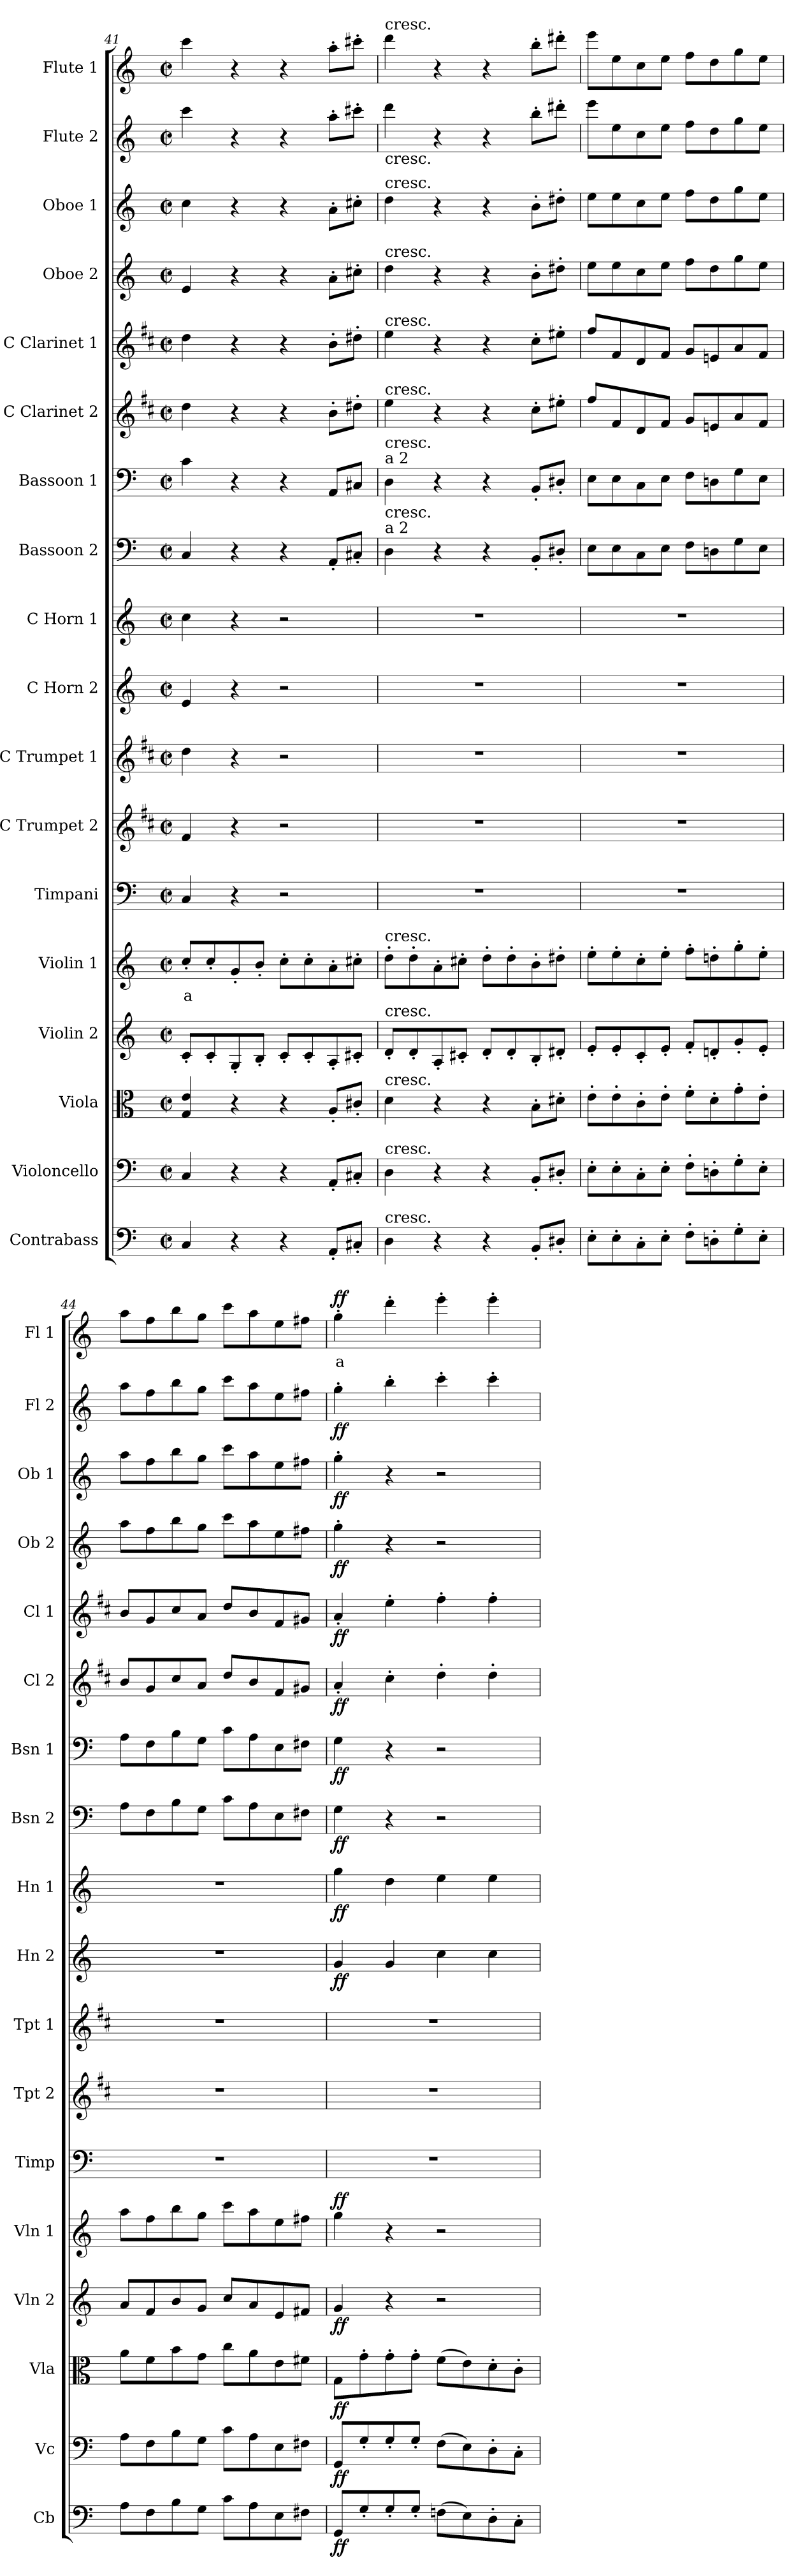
**kern	**dynam	**kern	**dynam	**kern	**dynam	**kern	**dynam	**kern	**text	**dynam	**kern	**kern	**kern	**kern	**dynam	**kern	**dynam	**kern	**dynam	**kern	**dynam	**kern	**dynam	**kern	**dynam	**kern	**dynam	**kern	**dynam	**kern	**dynam	**kern	**text	**dynam
*part18	*part18	*part17	*part17	*part16	*part16	*part15	*part15	*part14	*part14	*part14	*part13	*part12	*part11	*part10	*part10	*part9	*part9	*part8	*part8	*part7	*part7	*part6	*part6	*part5	*part5	*part4	*part4	*part3	*part3	*part2	*part2	*part1	*part1	*part1
*staff18	*staff18	*staff17	*staff17	*staff16	*staff16	*staff15	*staff15	*staff14	*staff14	*staff14	*staff13	*staff12	*staff11	*staff10	*staff10	*staff9	*staff9	*staff8	*staff8	*staff7	*staff7	*staff6	*staff6	*staff5	*staff5	*staff4	*staff4	*staff3	*staff3	*staff2	*staff2	*staff1	*staff1	*staff1
*I"Contrabass	*	*I"Violoncello	*	*I"Viola	*	*I"Violin 2	*	*I"Violin 1	*	*	*I"Timpani	*I"C Trumpet 2	*I"C Trumpet 1	*I"C Horn 2	*	*I"C Horn 1	*	*I"Bassoon 2	*	*I"Bassoon 1	*	*I"C Clarinet 2	*	*I"C Clarinet 1	*	*I"Oboe 2	*	*I"Oboe 1	*	*I"Flute 2	*	*I"Flute 1	*	*
*I'Cb	*	*I'Vc	*	*I'Vla	*	*I'Vln 2	*	*I'Vln 1	*	*	*I'Timp	*I'Tpt 2	*I'Tpt 1	*I'Hn 2	*	*I'Hn 1	*	*I'Bsn 2	*	*I'Bsn 1	*	*I'Cl 2	*	*I'Cl 1	*	*I'Ob 2	*	*I'Ob 1	*	*I'Fl 2	*	*I'Fl 1	*	*
*clefF4	*	*clefF4	*	*clefC3	*	*clefG2	*	*clefG2	*	*	*clefF4	*clefG2	*clefG2	*clefG2	*	*clefG2	*	*clefF4	*	*clefF4	*	*clefG2	*	*clefG2	*	*clefG2	*	*clefG2	*	*clefG2	*	*clefG2	*	*
*ITrd7c12	*	*	*	*	*	*	*	*	*	*	*	*ITrd1c2	*ITrd1c2	*ITrd7c12	*	*ITrd7c12	*	*	*	*	*	*ITrd1c2	*	*ITrd1c2	*	*	*	*	*	*	*	*	*	*
*k[]	*	*k[]	*	*k[]	*	*k[]	*	*k[]	*	*	*k[]	*k[]	*k[]	*k[]	*	*k[]	*	*k[]	*	*k[]	*	*k[]	*	*k[]	*	*k[]	*	*k[]	*	*k[]	*	*k[]	*	*
*M2/2	*	*M2/2	*	*M2/2	*	*M2/2	*	*M2/2	*	*	*M2/2	*M2/2	*M2/2	*M2/2	*	*M2/2	*	*M2/2	*	*M2/2	*	*M2/2	*	*M2/2	*	*M2/2	*	*M2/2	*	*M2/2	*	*M2/2	*	*
*met(c|)	*	*met(c|)	*	*met(c|)	*	*met(c|)	*	*met(c|)	*	*	*met(c|)	*met(c|)	*met(c|)	*met(c|)	*	*met(c|)	*	*met(c|)	*	*met(c|)	*	*met(c|)	*	*met(c|)	*	*met(c|)	*	*met(c|)	*	*met(c|)	*	*met(c|)	*	*
=41	=41	=41	=41	=41	=41	=41	=41	=41	=41	=41	=41	=41	=41	=41	=41	=41	=41	=41	=41	=41	=41	=41	=41	=41	=41	=41	=41	=41	=41	=41	=41	=41	=41	=41
!	!	!	!	!	!	!	!	!	!LO:LY:b:color=#FF0000	!	!	!	!	!	!	!	!	!	!	!	!	!	!	!	!	!	!	!	!	!	!	!	!	!
4CC/	.	4C/	.	4G/ 4e/	.	8c'/L	.	8cc'/L	a	.	4C/	4e/	4cc\	4E/	.	4c\	.	4C/	.	4c\	.	4cc\	.	4cc\	.	4e/	.	4cc\	.	4ccc\	.	4ccc\	.	.
.	.	.	.	.	.	8c'/	.	8cc'/	.	.	.	.	.	.	.	.	.	.	.	.	.	.	.	.	.	.	.	.	.	.	.	.	.	.
4r	.	4r	.	4r	.	8G'/	.	8g'/	.	.	4r	4r	4r	4r	.	4r	.	4r	.	4r	.	4r	.	4r	.	4r	.	4r	.	4r	.	4r	.	.
.	.	.	.	.	.	8B'/J	.	8b'/J	.	.	.	.	.	.	.	.	.	.	.	.	.	.	.	.	.	.	.	.	.	.	.	.	.	.
4r	.	4r	.	4r	.	8c'/L	.	8cc'\L	.	.	2r	2r	2r	2r	.	2r	.	4r	.	4r	.	4r	.	4r	.	4r	.	4r	.	4r	.	4r	.	.
.	.	.	.	.	.	8c'/	.	8cc'\	.	.	.	.	.	.	.	.	.	.	.	.	.	.	.	.	.	.	.	.	.	.	.	.	.	.
8AAA'/L	.	8AA'/L	.	8A'/L	.	8A'/	.	8a'\	.	.	.	.	.	.	.	.	.	8AA'/L	.	8AA/L	.	8a'\L	.	8a'\L	.	8a'\L	.	8a'\L	.	8aa'\L	.	8aa'\L	.	.
8CC#X'/J	.	8C#X'/J	.	8c#X'/J	.	8c#X'/J	.	8cc#X'\J	.	.	.	.	.	.	.	.	.	8C#X'/J	.	8C#X/J	.	8cc#X'\J	.	8cc#X'\J	.	8cc#X'\J	.	8cc#X'\J	.	8ccc#X'\J	.	8ccc#X'\J	.	.
=42	=42	=42	=42	=42	=42	=42	=42	=42	=42	=42	=42	=42	=42	=42	=42	=42	=42	=42	=42	=42	=42	=42	=42	=42	=42	=42	=42	=42	=42	=42	=42	=42	=42	=42
!	!	!	!	!	!	!	!	!	!	!	!	!	!	!	!	!	!	!	!	!	!	!	!	!	!	!	!	!	!	!	!	!LO:TX:a:t=cresc.	!	!
!	!	!	!	!	!	!	!	!	!	!	!	!	!	!	!	!	!	!	!	!	!	!	!	!	!	!	!	!	!	!LO:TX:b:t=cresc.	!	!	!	!
!	!	!	!	!	!	!	!	!	!	!	!	!	!	!	!	!	!	!	!	!	!	!	!	!	!	!	!	!LO:TX:a:t=cresc.	!	!	!	!	!	!
!	!	!	!	!	!	!	!	!	!	!	!	!	!	!	!	!	!	!	!	!	!	!	!	!	!	!LO:TX:a:t=cresc.	!	!	!	!	!	!	!	!
!	!	!	!	!	!	!	!	!	!	!	!	!	!	!	!	!	!	!	!	!	!	!	!	!LO:TX:a:t=cresc.	!	!	!	!	!	!	!	!	!	!
!	!	!	!	!	!	!	!	!	!	!	!	!	!	!	!	!	!	!	!	!	!	!LO:TX:a:t=cresc.	!	!	!	!	!	!	!	!	!	!	!	!
!	!	!	!	!	!	!	!	!	!	!	!	!	!	!	!	!	!	!	!	!LO:TX:a:t=a 2	!	!	!	!	!	!	!	!	!	!	!	!	!	!
!	!	!	!	!	!	!	!	!	!	!	!	!	!	!	!	!	!	!	!	!LO:TX:a:t=cresc.	!	!	!	!	!	!	!	!	!	!	!	!	!	!
!	!	!	!	!	!	!	!	!	!	!	!	!	!	!	!	!	!	!LO:TX:a:t=a 2	!	!	!	!	!	!	!	!	!	!	!	!	!	!	!	!
!	!	!	!	!	!	!	!	!	!	!	!	!	!	!	!	!	!	!LO:TX:a:t=cresc.	!	!	!	!	!	!	!	!	!	!	!	!	!	!	!	!
!	!	!	!	!	!	!	!	!LO:TX:a:t=cresc.	!	!	!	!	!	!	!	!	!	!	!	!	!	!	!	!	!	!	!	!	!	!	!	!	!	!
!	!	!	!	!	!	!LO:TX:a:t=cresc.	!	!	!	!	!	!	!	!	!	!	!	!	!	!	!	!	!	!	!	!	!	!	!	!	!	!	!	!
!	!	!	!	!LO:TX:a:t=cresc.	!	!	!	!	!	!	!	!	!	!	!	!	!	!	!	!	!	!	!	!	!	!	!	!	!	!	!	!	!	!
!	!	!LO:TX:a:t=cresc.	!	!	!	!	!	!	!	!	!	!	!	!	!	!	!	!	!	!	!	!	!	!	!	!	!	!	!	!	!	!	!	!
!LO:TX:a:t=cresc.	!	!	!	!	!	!	!	!	!	!	!	!	!	!	!	!	!	!	!	!	!	!	!	!	!	!	!	!	!	!	!	!	!	!
4DD\	.	4D\	.	4d\	.	8d'/L	.	8dd'\L	.	.	1r	1r	1r	1r	.	1r	.	4D\	.	4D\	.	4dd\	.	4dd\	.	4dd\	.	4dd\	.	4ddd\	.	4ddd\	.	.
.	.	.	.	.	.	8d'/	.	8dd'\	.	.	.	.	.	.	.	.	.	.	.	.	.	.	.	.	.	.	.	.	.	.	.	.	.	.
4r	.	4r	.	4r	.	8A'/	.	8a'\	.	.	.	.	.	.	.	.	.	4r	.	4r	.	4r	.	4r	.	4r	.	4r	.	4r	.	4r	.	.
.	.	.	.	.	.	8c#X'/J	.	8cc#X'\J	.	.	.	.	.	.	.	.	.	.	.	.	.	.	.	.	.	.	.	.	.	.	.	.	.	.
4r	.	4r	.	4r	.	8d'/L	.	8dd'\L	.	.	.	.	.	.	.	.	.	4r	.	4r	.	4r	.	4r	.	4r	.	4r	.	4r	.	4r	.	.
.	.	.	.	.	.	8d'/	.	8dd'\	.	.	.	.	.	.	.	.	.	.	.	.	.	.	.	.	.	.	.	.	.	.	.	.	.	.
8BBB'/L	.	8BB'/L	.	8B'\L	.	8B'/	.	8b'\	.	.	.	.	.	.	.	.	.	8BB'/L	.	8BB'/L	.	8b'\L	.	8b'\L	.	8b'\L	.	8b'\L	.	8bb'\L	.	8bb'\L	.	.
8DD#X'/J	.	8D#X'/J	.	8d#X'\J	.	8d#X'/J	.	8dd#X'\J	.	.	.	.	.	.	.	.	.	8D#X'/J	.	8D#X'/J	.	8dd#X'\J	.	8dd#X'\J	.	8dd#X'\J	.	8dd#X'\J	.	8ddd#X'\J	.	8ddd#X'\J	.	.
=43	=43	=43	=43	=43	=43	=43	=43	=43	=43	=43	=43	=43	=43	=43	=43	=43	=43	=43	=43	=43	=43	=43	=43	=43	=43	=43	=43	=43	=43	=43	=43	=43	=43	=43
8EE'\L	.	8E'\L	.	8e'\L	.	8e'/L	.	8ee'\L	.	.	1r	1r	1r	1r	.	1r	.	8E\L	.	8E\L	.	8ee/L	.	8ee/L	.	8ee\L	.	8ee\L	.	8eee\L	.	8eee\L	.	.
8EE'\	.	8E'\	.	8e'\	.	8e'/	.	8ee'\	.	.	.	.	.	.	.	.	.	8E\	.	8E\	.	8e/	.	8e/	.	8ee\	.	8ee\	.	8ee\	.	8ee\	.	.
8CC'\	.	8C'\	.	8c'\	.	8c'/	.	8cc'\	.	.	.	.	.	.	.	.	.	8C\	.	8C\	.	8c/	.	8c/	.	8cc\	.	8cc\	.	8cc\	.	8cc\	.	.
8EE'\J	.	8E'\J	.	8e'\J	.	8e'/J	.	8ee'\J	.	.	.	.	.	.	.	.	.	8E\J	.	8E\J	.	8e/J	.	8e/J	.	8ee\J	.	8ee\J	.	8ee\J	.	8ee\J	.	.
8FF'\L	.	8F'\L	.	8f'\L	.	8f'/L	.	8ff'\L	.	.	.	.	.	.	.	.	.	8F\L	.	8F\L	.	8f/L	.	8f/L	.	8ff\L	.	8ff\L	.	8ff\L	.	8ff\L	.	.
8DDn'\	.	8Dn'\	.	8d'\	.	8dn'/	.	8ddn'\	.	.	.	.	.	.	.	.	.	8Dn\	.	8Dn\	.	8dn/	.	8dn/	.	8dd\	.	8dd\	.	8dd\	.	8dd\	.	.
8GG'\	.	8G'\	.	8g'\	.	8g'/	.	8gg'\	.	.	.	.	.	.	.	.	.	8G\	.	8G\	.	8g/	.	8g/	.	8gg\	.	8gg\	.	8gg\	.	8gg\	.	.
8EE'\J	.	8E'\J	.	8e'\J	.	8e'/J	.	8ee'\J	.	.	.	.	.	.	.	.	.	8E\J	.	8E\J	.	8e/J	.	8e/J	.	8ee\J	.	8ee\J	.	8ee\J	.	8ee\J	.	.
!!LO:PB:g=z
=44	=44	=44	=44	=44	=44	=44	=44	=44	=44	=44	=44	=44	=44	=44	=44	=44	=44	=44	=44	=44	=44	=44	=44	=44	=44	=44	=44	=44	=44	=44	=44	=44	=44	=44
8AA\L	.	8A\L	.	8a\L	.	8a/L	.	8aa\L	.	.	1r	1r	1r	1r	.	1r	.	8A\L	.	8A\L	.	8a/L	.	8a/L	.	8aa\L	.	8aa\L	.	8aa\L	.	8aa\L	.	.
8FF\	.	8F\	.	8f\	.	8f/	.	8ff\	.	.	.	.	.	.	.	.	.	8F\	.	8F\	.	8f/	.	8f/	.	8ff\	.	8ff\	.	8ff\	.	8ff\	.	.
8BB\	.	8B\	.	8b\	.	8b/	.	8bb\	.	.	.	.	.	.	.	.	.	8B\	.	8B\	.	8b/	.	8b/	.	8bb\	.	8bb\	.	8bb\	.	8bb\	.	.
8GG\J	.	8G\J	.	8g\J	.	8g/J	.	8gg\J	.	.	.	.	.	.	.	.	.	8G\J	.	8G\J	.	8g/J	.	8g/J	.	8gg\J	.	8gg\J	.	8gg\J	.	8gg\J	.	.
8C\L	.	8c\L	.	8cc\L	.	8cc/L	.	8ccc\L	.	.	.	.	.	.	.	.	.	8c\L	.	8c\L	.	8cc/L	.	8cc/L	.	8ccc\L	.	8ccc\L	.	8ccc\L	.	8ccc\L	.	.
8AA\	.	8A\	.	8a\	.	8a/	.	8aa\	.	.	.	.	.	.	.	.	.	8A\	.	8A\	.	8a/	.	8a/	.	8aa\	.	8aa\	.	8aa\	.	8aa\	.	.
8EE\	.	8E\	.	8e\	.	8e/	.	8ee\	.	.	.	.	.	.	.	.	.	8E\	.	8E\	.	8e/	.	8e/	.	8ee\	.	8ee\	.	8ee\	.	8ee\	.	.
8FF#X\J	.	8F#X\J	.	8f#X\J	.	8f#X/J	.	8ff#X\J	.	.	.	.	.	.	.	.	.	8F#X\J	.	8F#X\J	.	8f#X/J	.	8f#X/J	.	8ff#X\J	.	8ff#X\J	.	8ff#X\J	.	8ff#X\J	.	.
=45	=45	=45	=45	=45	=45	=45	=45	=45	=45	=45	=45	=45	=45	=45	=45	=45	=45	=45	=45	=45	=45	=45	=45	=45	=45	=45	=45	=45	=45	=45	=45	=45	=45	=45
!	!LO:DY:b	!	!LO:DY:b	!	!LO:DY:b	!	!LO:DY:b	!	!	!LO:DY:b	!	!	!	!	!LO:DY:b	!	!LO:DY:b	!	!LO:DY:b	!	!LO:DY:b	!	!LO:DY:b	!	!LO:DY:b	!	!LO:DY:b	!	!LO:DY:b	!	!LO:DY:b	!	!LO:LY:b:color=#FF0000	!LO:DY:b
8GGG/L	ff	8GG/L	ff	8G\L	ff	4g/	ff	4gg\	.	ff	1r	1r	1r	4G/	ff	4g\	ff	4G\	ff	4G\	ff	4g'/	ff	4g'/	ff	4gg'\	ff	4gg'\	ff	4gg'\	ff	4gg'\	a	ff
8GG'/	.	8G'/	.	8g'\	.	.	.	.	.	.	.	.	.	.	.	.	.	.	.	.	.	.	.	.	.	.	.	.	.	.	.	.	.	.
8GG'/	.	8G'/	.	8g'\	.	4r	.	4r	.	.	.	.	.	4G/	.	4d\	.	4r	.	4r	.	4b'\	.	4dd'\	.	4r	.	4r	.	4bb'\	.	4ddd'\	.	.
8GG'/J	.	8G'/J	.	8g'\J	.	.	.	.	.	.	.	.	.	.	.	.	.	.	.	.	.	.	.	.	.	.	.	.	.	.	.	.	.	.
(8FFn\L	.	(8F\L	.	(8f\L	.	2r	.	2r	.	.	.	.	.	4c\	.	4e\	.	2r	.	2r	.	4cc'\	.	4ee'\	.	2r	.	2r	.	4ccc'\	.	4eee'\	.	.
8EE\)	.	8E\)	.	8e\)	.	.	.	.	.	.	.	.	.	.	.	.	.	.	.	.	.	.	.	.	.	.	.	.	.	.	.	.	.	.
8DD'\	.	8D'\	.	8d'\	.	.	.	.	.	.	.	.	.	4c\	.	4e\	.	.	.	.	.	4cc'\	.	4ee'\	.	.	.	.	.	4ccc'\	.	4eee'\	.	.
8CC'\J	.	8C'\J	.	8c'\J	.	.	.	.	.	.	.	.	.	.	.	.	.	.	.	.	.	.	.	.	.	.	.	.	.	.	.	.	.	.
=	=	=	=	=	=	=	=	=	=	=	=	=	=	=	=	=	=	=	=	=	=	=	=	=	=	=	=	=	=	=	=	=	=	=
*-	*-	*-	*-	*-	*-	*-	*-	*-	*-	*-	*-	*-	*-	*-	*-	*-	*-	*-	*-	*-	*-	*-	*-	*-	*-	*-	*-	*-	*-	*-	*-	*-	*-	*-
